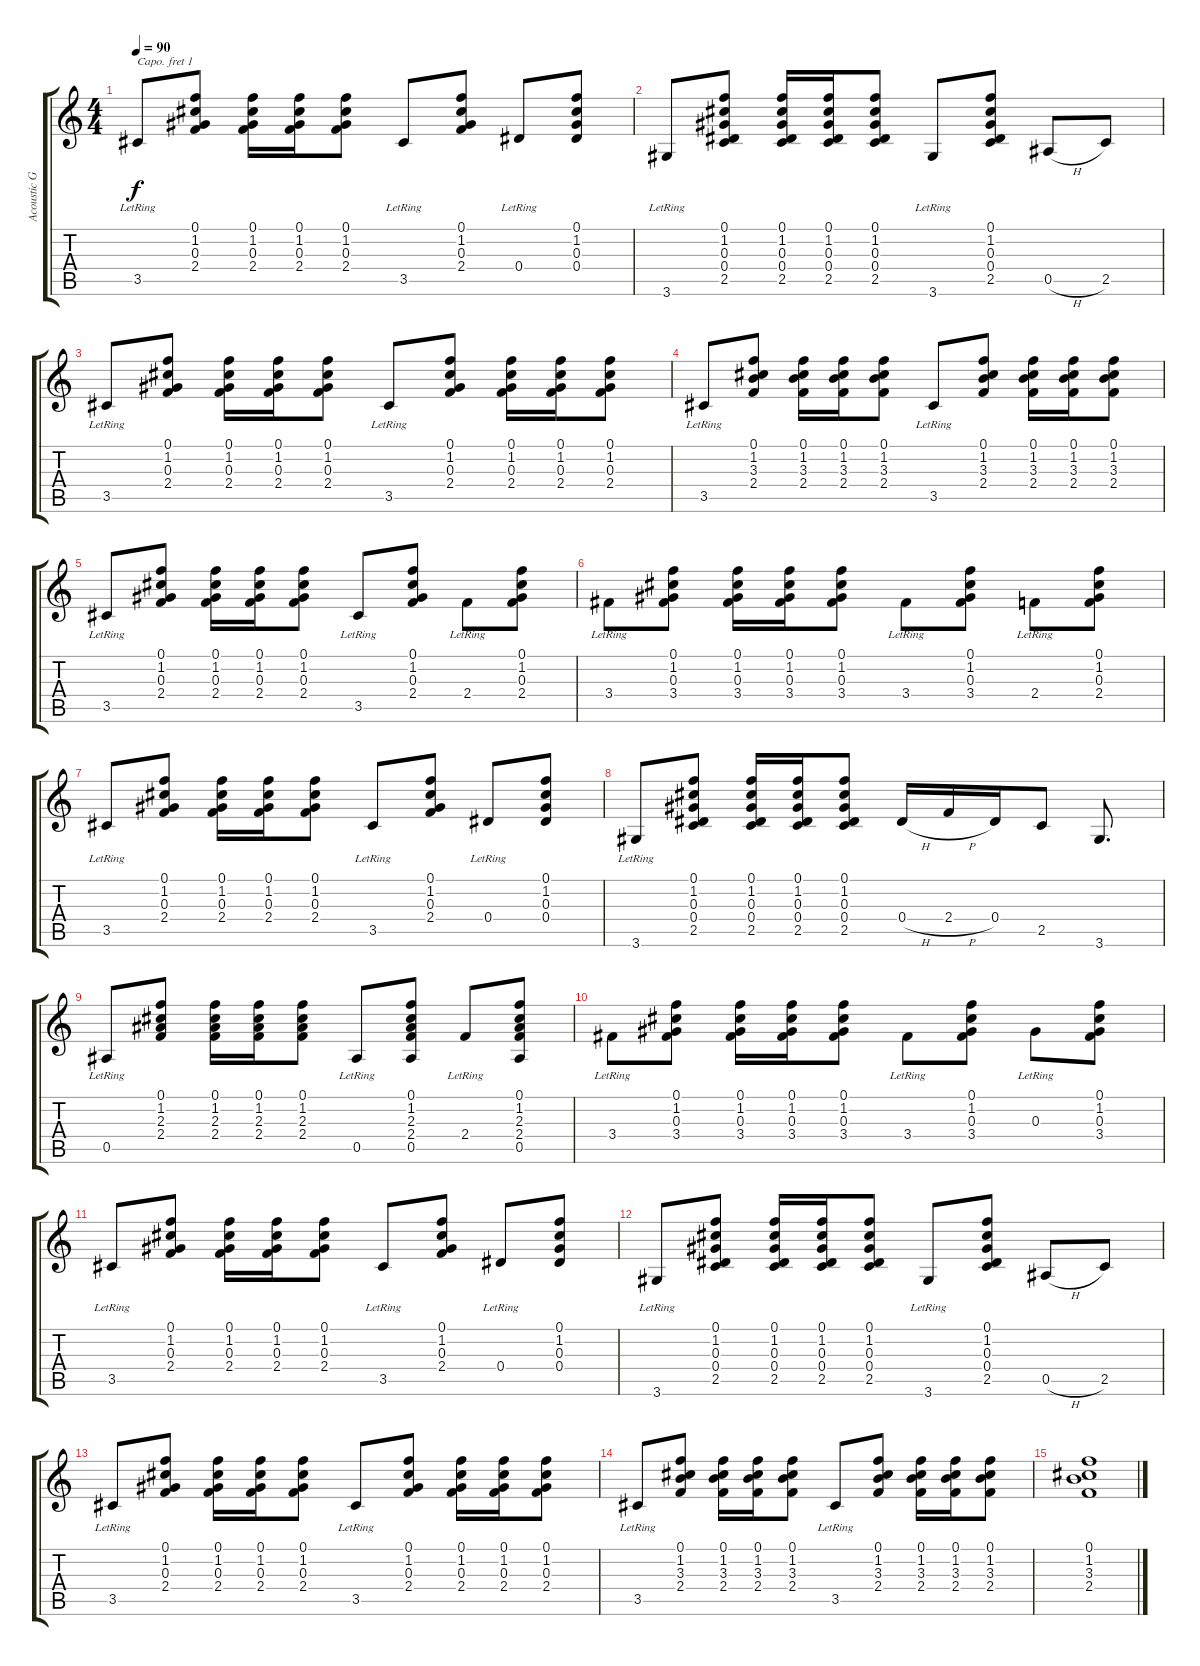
\track ("Acoustic Guitar" "Acoustic G") {instrument acousticguitarnylon}
\staff {score tabs}
\capo 1
\tuning (E4 B3 G3 D3 A2 E2) {hide}
\ts (4 4)
\tempo 90
\clef g2
\ks c
3.5{lr}.8{dy f} (0.1 1.2 0.3 2.4).8 (0.1 1.2 0.3 2.4).16 (0.1 1.2 0.3 2.4).16 (0.1 1.2 0.3 2.4).8 3.5{lr}.8 (0.1 1.2 0.3 2.4).8 0.4{lr}.8 (0.1 1.2 0.3 0.4).8 |
3.6{lr}.8 (0.1 1.2 0.3 0.4 2.5).8 (0.1 1.2 0.3 0.4 2.5).16 (0.1 1.2 0.3 0.4 2.5).16 (0.1 1.2 0.3 0.4 2.5).8 3.6{lr}.8 (0.1 1.2 0.3 0.4 2.5).8 0.5{h}.8 2.5.8 |
3.5{lr}.8 (0.1 1.2 0.3 2.4).8 (0.1 1.2 0.3 2.4).16 (0.1 1.2 0.3 2.4).16 (0.1 1.2 0.3 2.4).8 3.5{lr}.8 (0.1 1.2 0.3 2.4).8 (0.1 1.2 0.3 2.4).16 (0.1 1.2 0.3 2.4).16 (0.1 1.2 0.3 2.4).8 |
3.5{lr}.8 (0.1 1.2 3.3 2.4).8 (0.1 1.2 3.3 2.4).16 (0.1 1.2 3.3 2.4).16 (0.1 1.2 3.3 2.4).8 3.5{lr}.8 (0.1 1.2 3.3 2.4).8 (0.1 1.2 3.3 2.4).16 (0.1 1.2 3.3 2.4).16 (0.1 1.2 3.3 2.4).8 |
3.5{lr}.8 (0.1 1.2 0.3 2.4).8 (0.1 1.2 0.3 2.4).16 (0.1 1.2 0.3 2.4).16 (0.1 1.2 0.3 2.4).8 3.5{lr}.8 (0.1 1.2 0.3 2.4).8 2.4{lr}.8 (0.1 1.2 0.3 2.4).8 |
3.4{lr}.8 (0.1 1.2 0.3 3.4).8 (0.1 1.2 0.3 3.4).16 (0.1 1.2 0.3 3.4).16 (0.1 1.2 0.3 3.4).8 3.4{lr}.8 (0.1 1.2 0.3 3.4).8 2.4{lr}.8 (0.1 1.2 0.3 2.4).8 |
3.5{lr}.8 (0.1 1.2 0.3 2.4).8 (0.1 1.2 0.3 2.4).16 (0.1 1.2 0.3 2.4).16 (0.1 1.2 0.3 2.4).8 3.5{lr}.8 (0.1 1.2 0.3 2.4).8 0.4{lr}.8 (0.1 1.2 0.3 0.4).8 |
3.6{lr}.8 (0.1 1.2 0.3 0.4 2.5).8 (0.1 1.2 0.3 0.4 2.5).16 (0.1 1.2 0.3 0.4 2.5).16 (0.1 1.2 0.3 0.4 2.5).8 0.4{h}.16 2.4{h}.16 0.4.16 2.5.8 3.6.8{d} |
0.5{lr}.8 (0.1 1.2 2.3 2.4).8 (0.1 1.2 2.3 2.4).16 (0.1 1.2 2.3 2.4).16 (0.1 1.2 2.3 2.4).8 0.5{lr}.8 (0.1 1.2 2.3 2.4 0.5).8 2.4{lr}.8 (0.1 1.2 2.3 2.4 0.5).8 |
3.4{lr}.8 (0.1 1.2 0.3 3.4).8 (0.1 1.2 0.3 3.4).16 (0.1 1.2 0.3 3.4).16 (0.1 1.2 0.3 3.4).8 3.4{lr}.8 (0.1 1.2 0.3 3.4).8 0.3{lr}.8 (0.1 1.2 0.3 3.4).8 |
3.5{lr}.8 (0.1 1.2 0.3 2.4).8 (0.1 1.2 0.3 2.4).16 (0.1 1.2 0.3 2.4).16 (0.1 1.2 0.3 2.4).8 3.5{lr}.8 (0.1 1.2 0.3 2.4).8 0.4{lr}.8 (0.1 1.2 0.3 0.4).8 |
3.6{lr}.8 (0.1 1.2 0.3 0.4 2.5).8 (0.1 1.2 0.3 0.4 2.5).16 (0.1 1.2 0.3 0.4 2.5).16 (0.1 1.2 0.3 0.4 2.5).8 3.6{lr}.8 (0.1 1.2 0.3 0.4 2.5).8 0.5{h}.8 2.5.8 |
3.5{lr}.8 (0.1 1.2 0.3 2.4).8 (0.1 1.2 0.3 2.4).16 (0.1 1.2 0.3 2.4).16 (0.1 1.2 0.3 2.4).8 3.5{lr}.8 (0.1 1.2 0.3 2.4).8 (0.1 1.2 0.3 2.4).16 (0.1 1.2 0.3 2.4).16 (0.1 1.2 0.3 2.4).8 |
3.5{lr}.8 (0.1 1.2 3.3 2.4).8 (0.1 1.2 3.3 2.4).16 (0.1 1.2 3.3 2.4).16 (0.1 1.2 3.3 2.4).8 3.5{lr}.8 (0.1 1.2 3.3 2.4).8 (0.1 1.2 3.3 2.4).16 (0.1 1.2 3.3 2.4).16 (0.1 1.2 3.3 2.4).8 |
(0.1 1.2 3.3 2.4).1
